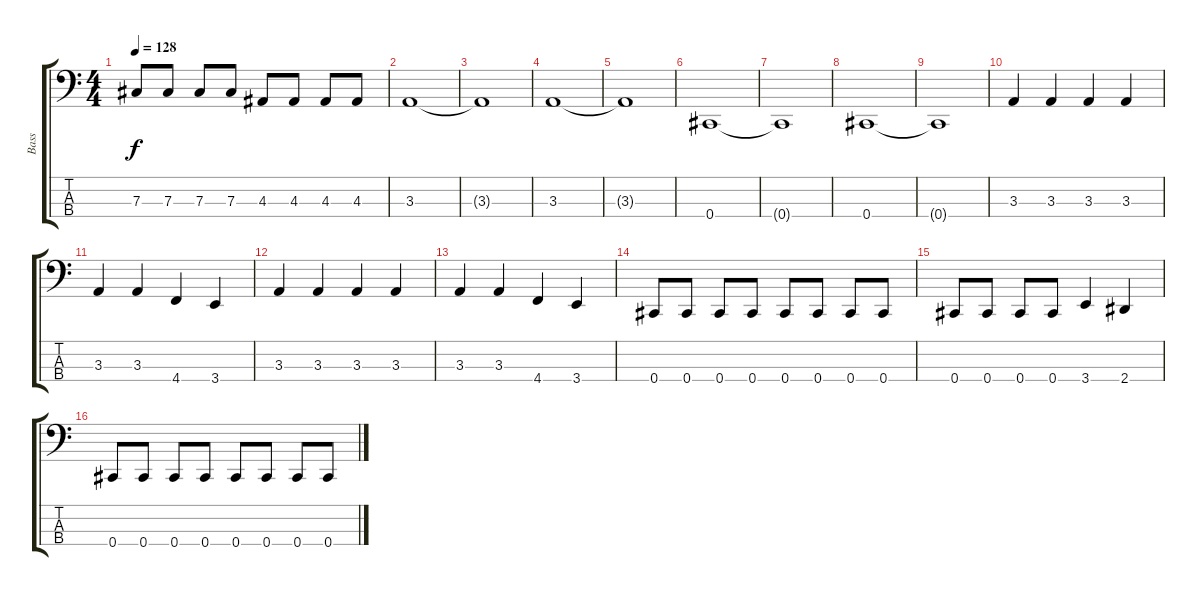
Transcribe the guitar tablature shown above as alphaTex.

\track ("Bass" "Bass") {instrument electricbasspick}
\staff {score tabs}
\tuning (E2 B1 Gb1 Db1) {hide}
\ts (4 4)
\tempo 128
\clef f4
\ks c
7.3.8{dy f} 7.3.8 7.3.8 7.3.8 4.3.8 4.3.8 4.3.8 4.3.8 |
3.3.1{volume 13 instrument slapbass2} |
3.3{t}.1 |
3.3.1 |
3.3{t}.1 |
0.4.1 |
0.4{t}.1 |
0.4.1 |
0.4{t}.1 |
3.3.4 3.3.4 3.3.4 3.3.4 |
3.3.4 3.3.4 4.4.4 3.4.4 |
3.3.4 3.3.4 3.3.4 3.3.4 |
3.3.4 3.3.4 4.4.4 3.4.4 |
0.4.8 0.4.8 0.4.8 0.4.8 0.4.8 0.4.8 0.4.8 0.4.8 |
0.4.8 0.4.8 0.4.8 0.4.8 3.4.4 2.4.4 |
0.4.8 0.4.8 0.4.8 0.4.8 0.4.8 0.4.8 0.4.8 0.4.8
